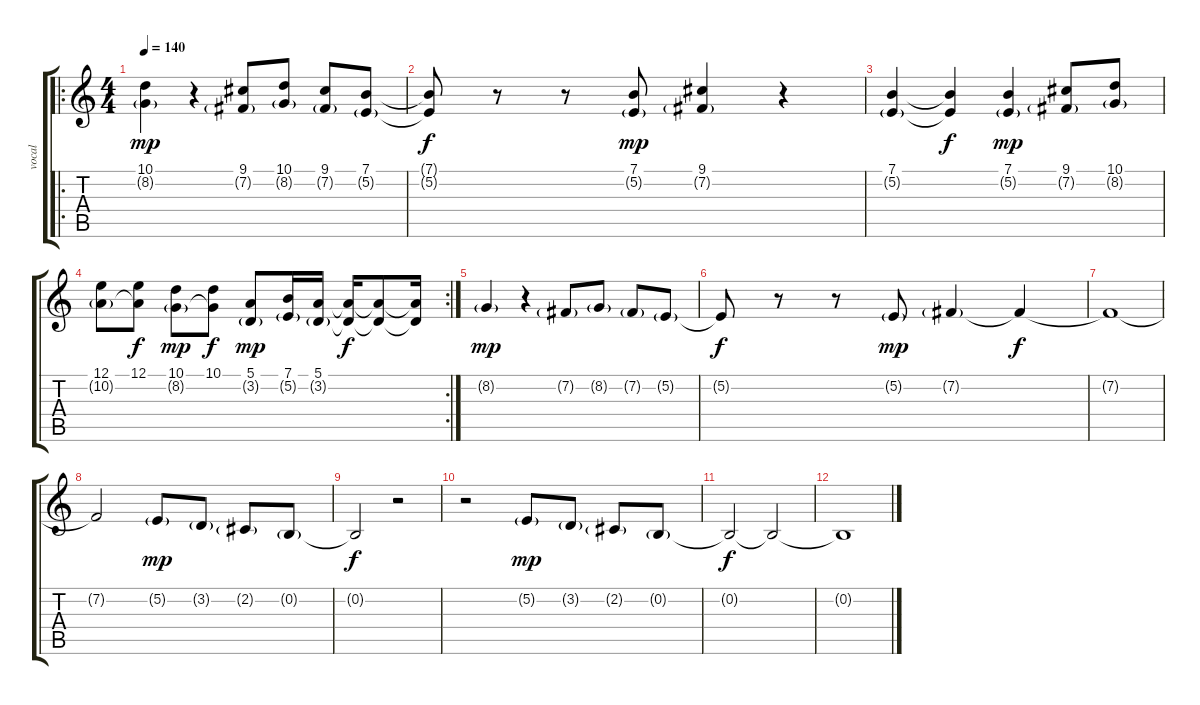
\track ("vocal" "vocal") {instrument altosax}
\staff {score tabs}
\tuning (E4 B3 G3 D3 A2 E2) {hide}
\ro
\ts (4 4)
\tempo 140
\clef g2
\ks c
(10.1 8.2{g}).4{dy mp instrument altosax} r.4 (9.1 7.2{g}).8 (10.1 8.2{g}).8 (9.1 7.2{g}).8 (7.1 5.2{g}).8 |
(7.1{t} 5.2{t}).8{dy f} r.8 r.8 (7.1 5.2{g}).8{dy mp} (9.1 7.2{g}).4 r.4 |
(7.1 5.2{g}).4 (7.1{t} 5.2{t}).4{dy f} (7.1 5.2{g}).4{dy mp} (9.1 7.2{g}).8 (10.1 8.2{g}).8 |
\rc 2
(12.1 10.2{g}).8 (12.1 10.2{t}).8{dy f} (10.1 8.2{g}).8{dy mp} (10.1 8.2{t}).8{dy f} (5.1 3.2{g}).8{dy mp} (7.1 5.2{g}).16 (5.1 3.2{g}).16 (5.1{t} 3.2{t}).16{dy f} (5.1{t} 3.2{t}).8 (5.1{t} 3.2{t}).16 |
8.2{g}.4{dy mp} r.4 7.2{g}.8 8.2{g}.8 7.2{g}.8 5.2{g}.8 |
5.2{t}.8{dy f} r.8 r.8 5.2{g}.8{dy mp} 7.2{g}.4 7.2{t}.4{dy f} |
7.2{t}.1 |
7.2{t}.2 5.2{g}.8{dy mp} 3.2{g}.8 2.2{g}.8 0.2{g}.8 |
0.2{t}.2{dy f} r.2 |
r.2 5.2{g}.8{dy mp} 3.2{g}.8 2.2{g}.8 0.2{g}.8 |
0.2{t}.2{dy f} 0.2{t}.2 |
0.2{t}.1{volume 0}
